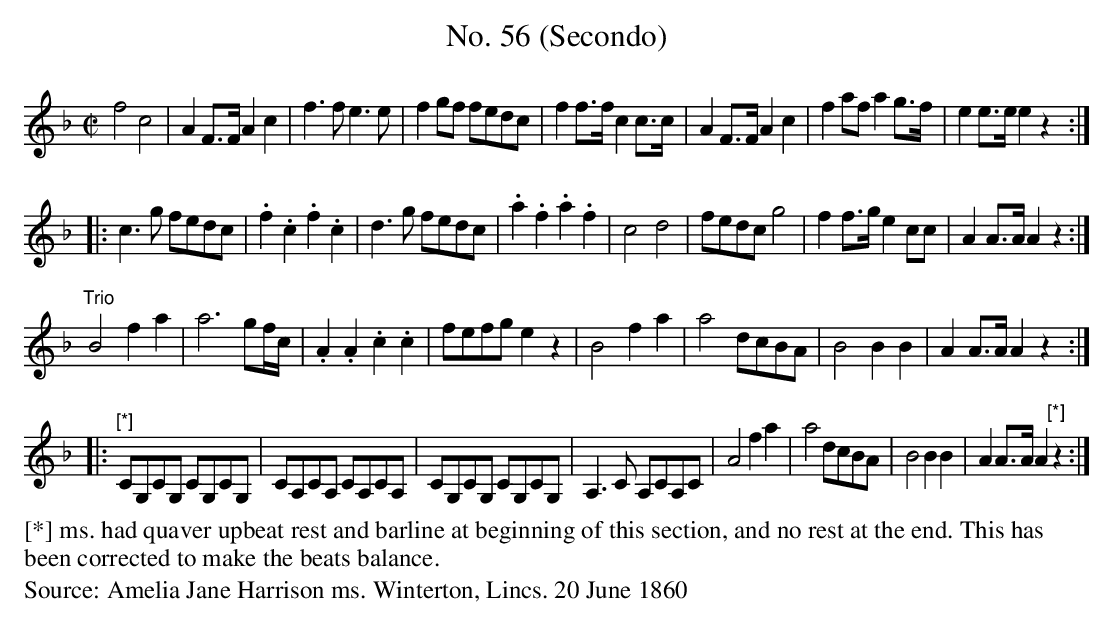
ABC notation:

X:1
T: No. 56 (Secondo)
M:C|
L:1/8
K:F
f4c4|A2F>FA2c2|f3fe3e|f2gf fedc|f2f>fc2c>c|A2F>FA2c2|f2afa2g>f|e2e>ee2z2::
c3g fedc|.f2.c2.f2.c2|d3g fedc|.a2.f2.a2.f2|c4d4|fedcg4|f2f>ge2cc|A2A>AA2z2:|
"^Trio"B4f2a2|a6gf/c/|.A2.A2.c2.c2|fefge2z2|B4f2a2|a4dcBA|B4B2B2|A2A>AA2z2::
"^[*]"CG,CG, CG,CG, |CA,CA, CA,CA, |CG,CG, CG,CG, |A,3C A,CA,C|A4f2a2|a4 dcBA|\
B4B2B2|A2A>AA2"^[*]"z2:|
